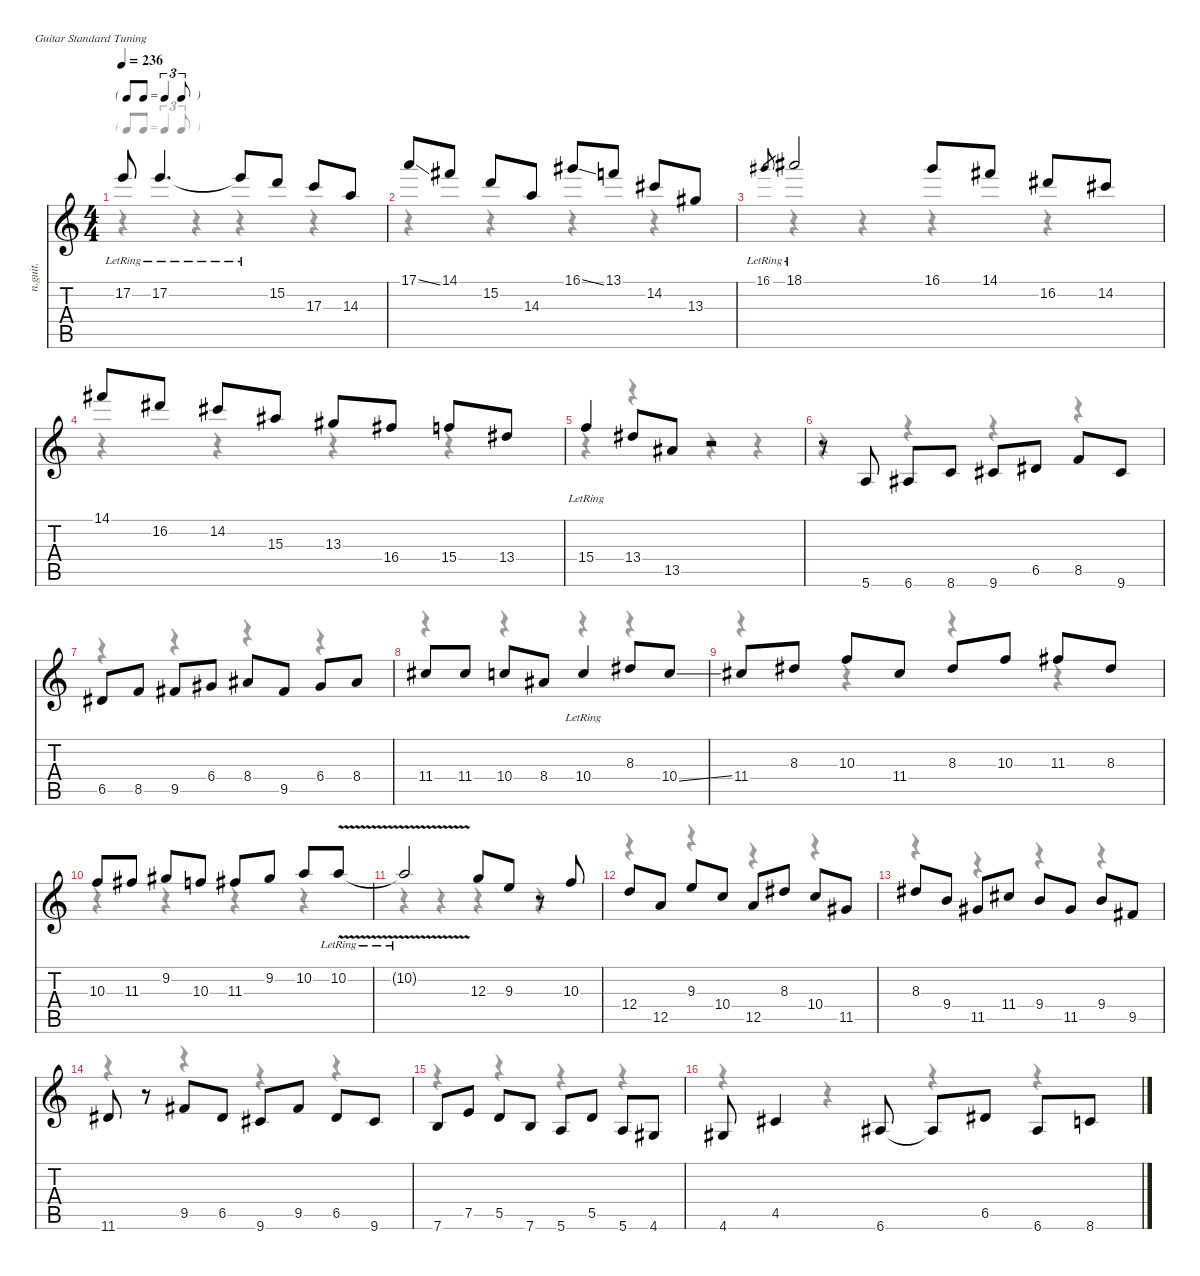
\defaultSystemsLayout 4
\hideDynamics
\bracketExtendMode nobrackets
\otherSystemsTrackNameOrientation horizontal
\track ("SOLO Carlton" "n.guit.") {instrument acousticguitarnylon}
\staff {score tabs}
\tuning (E4 B3 G3 D3 A2 E2)
\voice
\ts (4 4)
\tf triplet8th
\tempo 236
\clef g2
\ks c
17.2{lr t}.8{dy f beam Up} 17.2{lr}.4{d dy ff beam Up} 17.2{lr t}.8{dy f beam Up} 15.2.8{dy ff beam Up} 17.3.8{beam Up} 14.3.8{beam Up} |
17.1{ss}.8{beam Up} 14.1{acc #}.8{beam Up} 15.2.8{beam Up} 14.3.8{beam Up} 16.1{ss acc #}.8{beam Up} 13.1.8{beam Up} 14.2{acc #}.8{beam Up} 13.3{acc #}.8{beam Up} |
16.1{lr acc #}.8{gr dy f beam Up} 18.1{lr acc #}.2{dy ff beam Up} 16.1{acc #}.8{beam Up} 14.1{acc #}.8{beam Up} 16.2{acc #}.8{beam Up} 14.2{acc #}.8{beam Up} |
14.1{acc #}.8{beam Up} 16.2{acc #}.8{beam Up} 14.2{acc #}.8{beam Up} 15.3{acc #}.8{beam Up} 13.3{acc #}.8{beam Up} 16.4{acc #}.8{beam Up} 15.4.8{beam Up} 13.4{acc #}.8{beam Up} |
15.4{lr}.4{beam Up} 13.4{acc #}.8{beam Up} 13.5{acc #}.8{beam Up} r.2{beam Up} |
r.8{beam Up} 5.6.8{beam Up} 6.6{acc #}.8{beam Up} 8.6.8{beam Up} 9.6{acc #}.8{beam Up} 6.5{acc #}.8{beam Up} 8.5.8{beam Up} 9.6{acc #}.8{beam Up} |
6.5{acc #}.8{beam Up} 8.5.8{beam Up} 9.5{acc #}.8{beam Up} 6.4{acc #}.8{beam Up} 8.4{acc #}.8{beam Up} 9.5{acc #}.8{beam Up} 6.4{acc #}.8{beam Up} 8.4{acc #}.8{beam Up} |
11.4{acc #}.8{beam Up} 11.4{acc #}.8{beam Up} 10.4.8{beam Up} 8.4{acc #}.8{beam Up} 10.4{lr}.4{beam Up} 8.3{acc #}.8{beam Up} 10.4{ss}.8{beam Up} |
11.4{acc #}.8{beam Up} 8.3{acc #}.8{beam Up} 10.3.8{beam Up} 11.4{acc #}.8{beam Up} 8.3{acc #}.8{beam Up} 10.3.8{beam Up} 11.3{acc #}.8{beam Up} 8.3{acc #}.8{beam Up} |
10.3.8{beam Up} 11.3{acc #}.8{beam Up} 9.2{acc #}.8{beam Up} 10.3.8{beam Up} 11.3{acc #}.8{beam Up} 9.2{acc #}.8{beam Up} 10.2.8{beam Up} 10.2{v lr}.8{beam Up} |
10.2{v lr t}.2{dy f beam Up} 12.3.8{dy ff beam Up} 9.3.8{beam Up} r.8{beam Up} 10.3.8{beam Up} |
12.4.8{beam Up} 12.5.8{beam Up} 9.3.8{beam Up} 10.4.8{beam Up} 12.5.8{beam Up} 8.3{acc #}.8{beam Up} 10.4.8{beam Up} 11.5{acc #}.8{beam Up} |
8.3{acc #}.8{beam Up} 9.4.8{beam Up} 11.5{acc #}.8{beam Up} 11.4{acc #}.8{beam Up} 9.4.8{beam Up} 11.5{acc #}.8{beam Up} 9.4.8{beam Up} 9.5{acc #}.8{beam Up} |
11.6{acc #}.8{beam Up} r.8{beam Up} 9.5{acc #}.8{beam Up} 6.5{acc #}.8{beam Up} 9.6{acc #}.8{beam Up} 9.5{acc #}.8{beam Up} 6.5{acc #}.8{beam Up} 9.6{acc #}.8{beam Up} |
7.6.8{beam Up} 7.5.8{beam Up} 5.5.8{beam Up} 7.6.8{beam Up} 5.6.8{beam Up} 5.5.8{beam Up} 5.6.8{beam Up} 4.6{acc #}.8{beam Up} |
4.6{acc #}.8{beam Up} 4.5{acc #}.4{beam Up} 6.6{acc #}.8{beam Up} 6.6{t acc #}.8{dy f beam Up} 6.5{acc #}.8{dy ff beam Up} 6.6{acc #}.8{beam Up} 8.6.8{beam Up}
\voice
\clef g2
\ottava regular
\simile none
\ks c
r.4{dy mf beam Down} r.4{beam Down} r.4{beam Down} r.4{beam Down} |
r.4{beam Down} r.4{beam Down} r.4{beam Down} r.4{beam Down} |
r.4{beam Down} r.4{beam Down} r.4{beam Down} r.4{beam Down} |
r.4{beam Down} r.4{beam Down} r.4{beam Down} r.4{beam Down} |
r.4{beam Down} r.4{beam Down} r.4{beam Down} r.4{beam Down} |
r.4{beam Down} r.4{beam Down} r.4{beam Down} r.4{beam Down} |
r.4{beam Down} r.4{beam Down} r.4{beam Down} r.4{beam Down} |
r.4{beam Down} r.4{beam Down} r.4{beam Down} r.4{beam Down} |
r.4{beam Down} r.4{beam Down} r.4{beam Down} r.4{beam Down} |
r.4{beam Down} r.4{beam Down} r.4{beam Down} r.4{beam Down} |
r.4{beam Down} r.4{beam Down} r.4{beam Down} r.4{beam Down} |
r.4{beam Down} r.4{beam Down} r.4{beam Down} r.4{beam Down} |
r.4{beam Down} r.4{beam Down} r.4{beam Down} r.4{beam Down} |
r.4{beam Down} r.4{beam Down} r.4{beam Down} r.4{beam Down} |
r.4{beam Down} r.4{beam Down} r.4{beam Down} r.4{beam Down} |
r.4{beam Down} r.4{beam Down} r.4{beam Down} r.4{beam Down}
